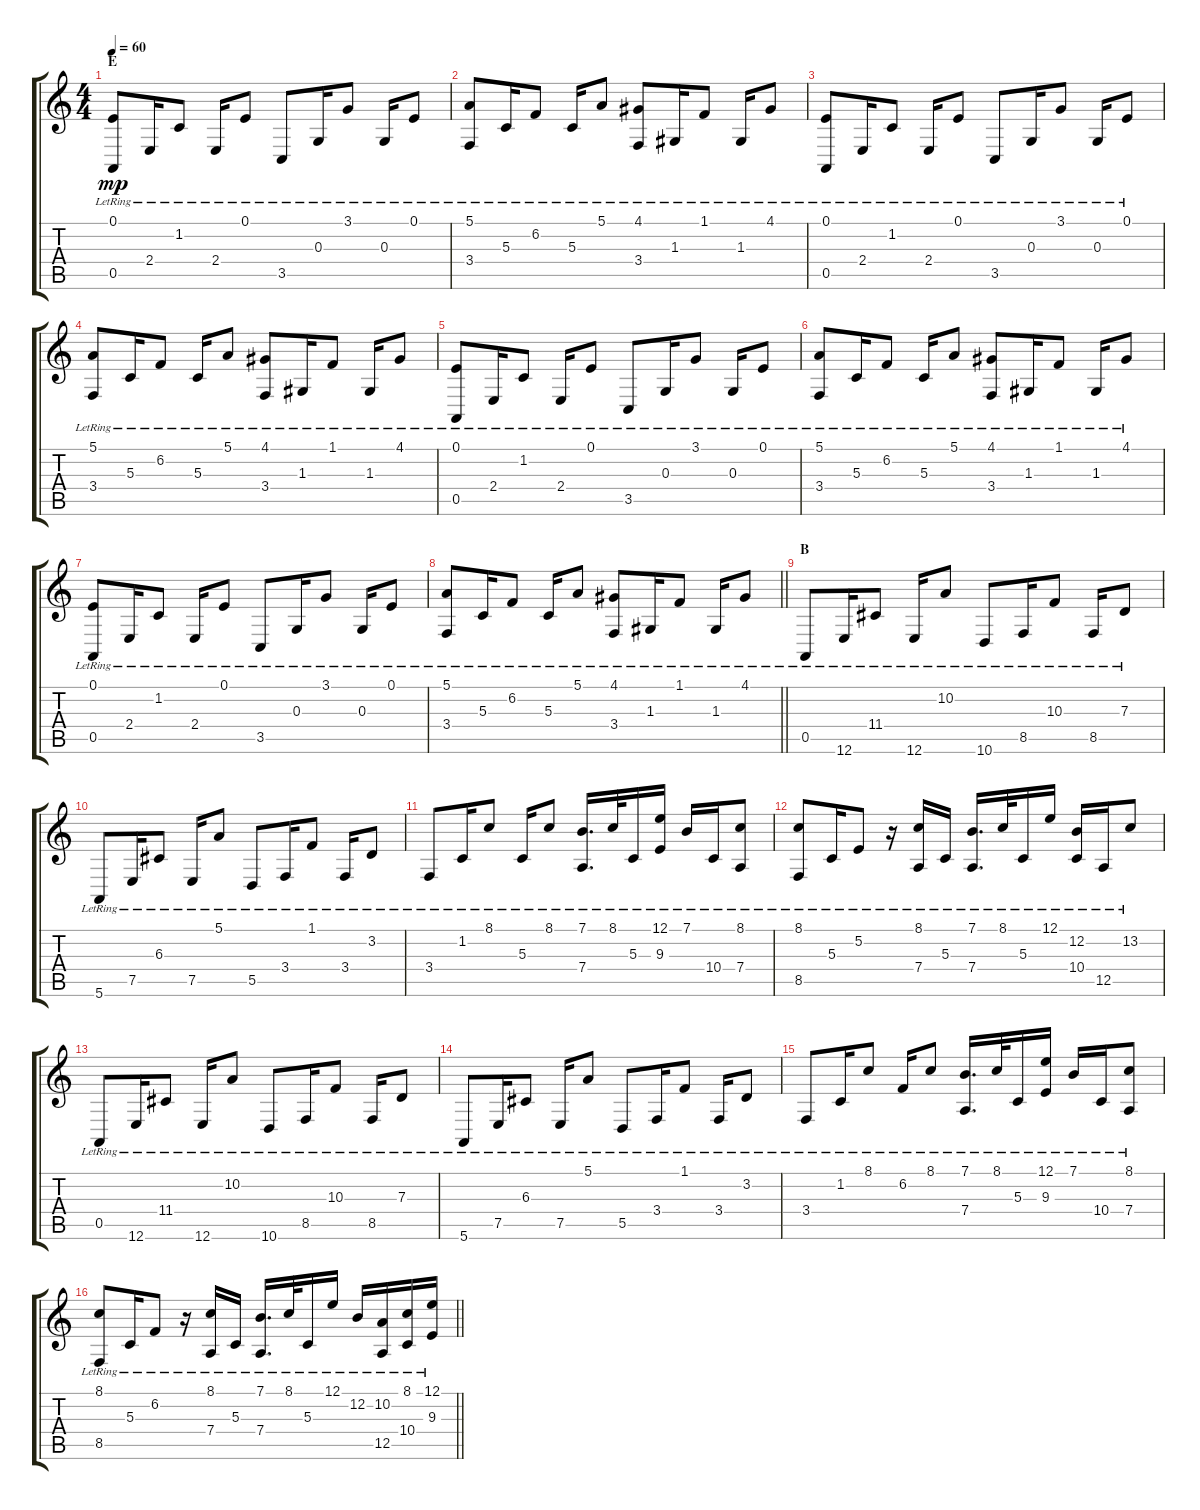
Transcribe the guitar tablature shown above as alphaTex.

\track "" {instrument acousticgrandpiano}
\staff {score tabs}
\tuning (E4 B3 G3 D3 A2 E2) {hide}
\ts (4 4)
\section ("" "E")
\tempo 60
\clef g2
\ks c
(0.1{lr} 0.5{lr}).8{dy mp} 2.4{lr}.16 1.2{lr}.8 2.4{lr}.16 0.1{lr}.8 3.5{lr}.8 0.3{lr}.16 3.1{lr}.8 0.3{lr}.16 0.1{lr}.8 |
(5.1{lr} 3.4{lr}).8 5.3{lr}.16 6.2{lr}.8 5.3{lr}.16 5.1{lr}.8 (4.1{lr} 3.4{lr}).8 1.3{lr}.16 1.1{lr}.8 1.3{lr}.16 4.1{lr}.8 |
(0.1{lr} 0.5{lr}).8 2.4{lr}.16 1.2{lr}.8 2.4{lr}.16 0.1{lr}.8 3.5{lr}.8 0.3{lr}.16 3.1{lr}.8 0.3{lr}.16 0.1{lr}.8 |
(5.1{lr} 3.4{lr}).8 5.3{lr}.16 6.2{lr}.8 5.3{lr}.16 5.1{lr}.8 (4.1{lr} 3.4{lr}).8 1.3{lr}.16 1.1{lr}.8 1.3{lr}.16 4.1{lr}.8 |
(0.1{lr} 0.5{lr}).8 2.4{lr}.16 1.2{lr}.8 2.4{lr}.16 0.1{lr}.8 3.5{lr}.8 0.3{lr}.16 3.1{lr}.8 0.3{lr}.16 0.1{lr}.8 |
(5.1{lr} 3.4{lr}).8 5.3{lr}.16 6.2{lr}.8 5.3{lr}.16 5.1{lr}.8 (4.1{lr} 3.4{lr}).8 1.3{lr}.16 1.1{lr}.8 1.3{lr}.16 4.1{lr}.8 |
(0.1{lr} 0.5{lr}).8 2.4{lr}.16 1.2{lr}.8 2.4{lr}.16 0.1{lr}.8 3.5{lr}.8 0.3{lr}.16 3.1{lr}.8 0.3{lr}.16 0.1{lr}.8 |
\barLineRight lightlight
(5.1{lr} 3.4{lr}).8 5.3{lr}.16 6.2{lr}.8 5.3{lr}.16 5.1{lr}.8 (4.1{lr} 3.4{lr}).8 1.3{lr}.16 1.1{lr}.8 1.3{lr}.16 4.1{lr}.8 |
\section ("" "B")
0.5{lr}.8 12.6{lr}.16 11.4{lr}.8 12.6{lr}.16 10.2{lr}.8 10.6{lr}.8 8.5{lr}.16 10.3{lr}.8 8.5{lr}.16 7.3{lr}.8 |
5.6{lr}.8 7.5{lr}.16 6.3{lr}.8 7.5{lr}.16 5.1{lr}.8 5.5{lr}.8 3.4{lr}.16 1.1{lr}.8 3.4{lr}.16 3.2{lr}.8 |
3.4{lr}.8 1.2{lr}.16 8.1{lr}.8 5.3{lr}.16 8.1{lr}.8 (7.1{lr} 7.4{lr}).16{d} 8.1{lr}.32 5.3{lr}.16 (12.1{lr} 9.3{lr}).16 7.1{lr}.16 10.4{lr}.16 (8.1{lr} 7.4{lr}).8 |
(8.1{lr} 8.5{lr}).8 5.3{lr}.16 5.2{lr}.8 r.16 (8.1{lr} 7.4{lr}).16 5.3{lr}.16 (7.1{lr} 7.4{lr}).16{d} 8.1{lr}.32 5.3{lr}.16 12.1{lr}.16 (12.2{lr} 10.4{lr}).16 12.5{lr}.16 13.2{lr}.8 |
0.5{lr}.8 12.6{lr}.16 11.4{lr}.8 12.6{lr}.16 10.2{lr}.8 10.6{lr}.8 8.5{lr}.16 10.3{lr}.8 8.5{lr}.16 7.3{lr}.8 |
5.6{lr}.8 7.5{lr}.16 6.3{lr}.8 7.5{lr}.16 5.1{lr}.8 5.5{lr}.8 3.4{lr}.16 1.1{lr}.8 3.4{lr}.16 3.2{lr}.8 |
3.4{lr}.8 1.2{lr}.16 8.1{lr}.8 6.2{lr}.16 8.1{lr}.8 (7.1{lr} 7.4{lr}).16{d} 8.1{lr}.32 5.3{lr}.16 (12.1{lr} 9.3{lr}).16 7.1{lr}.16 10.4{lr}.16 (8.1{lr} 7.4{lr}).8 |
\barLineRight lightlight
(8.1{lr} 8.5{lr}).8 5.3{lr}.16 6.2{lr}.8 r.16 (8.1{lr} 7.4{lr}).16 5.3{lr}.16 (7.1{lr} 7.4{lr}).16{d} 8.1{lr}.32 5.3{lr}.16 12.1{lr}.16 12.2{lr}.16 (10.2{lr} 12.5{lr}).16 (8.1{lr} 10.4{lr}).16 (12.1{lr} 9.3{lr}).16
